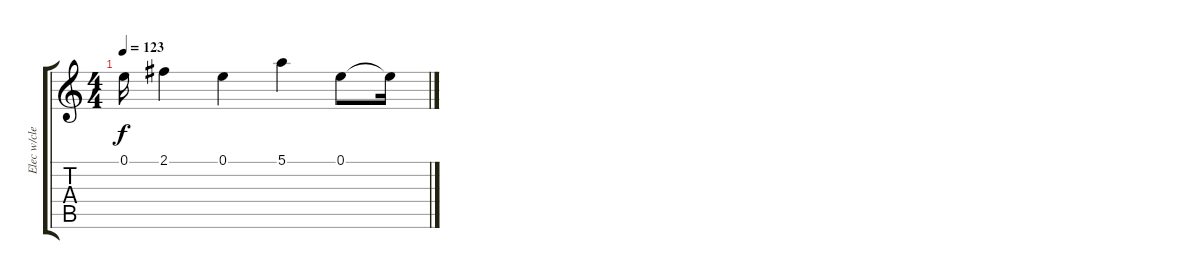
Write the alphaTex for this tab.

\track ("Elec w/clean 2" "Elec w/cle") {instrument electricguitarclean}
\staff {score tabs}
\tuning (E4 B3 G3 D3 A2 E2) {hide}
\ts (4 4)
\tempo 123
\clef g2
\ks c
0.1{t}.16{dy f} 2.1.4 0.1.4 5.1.4 0.1.8 0.1{t}.16
